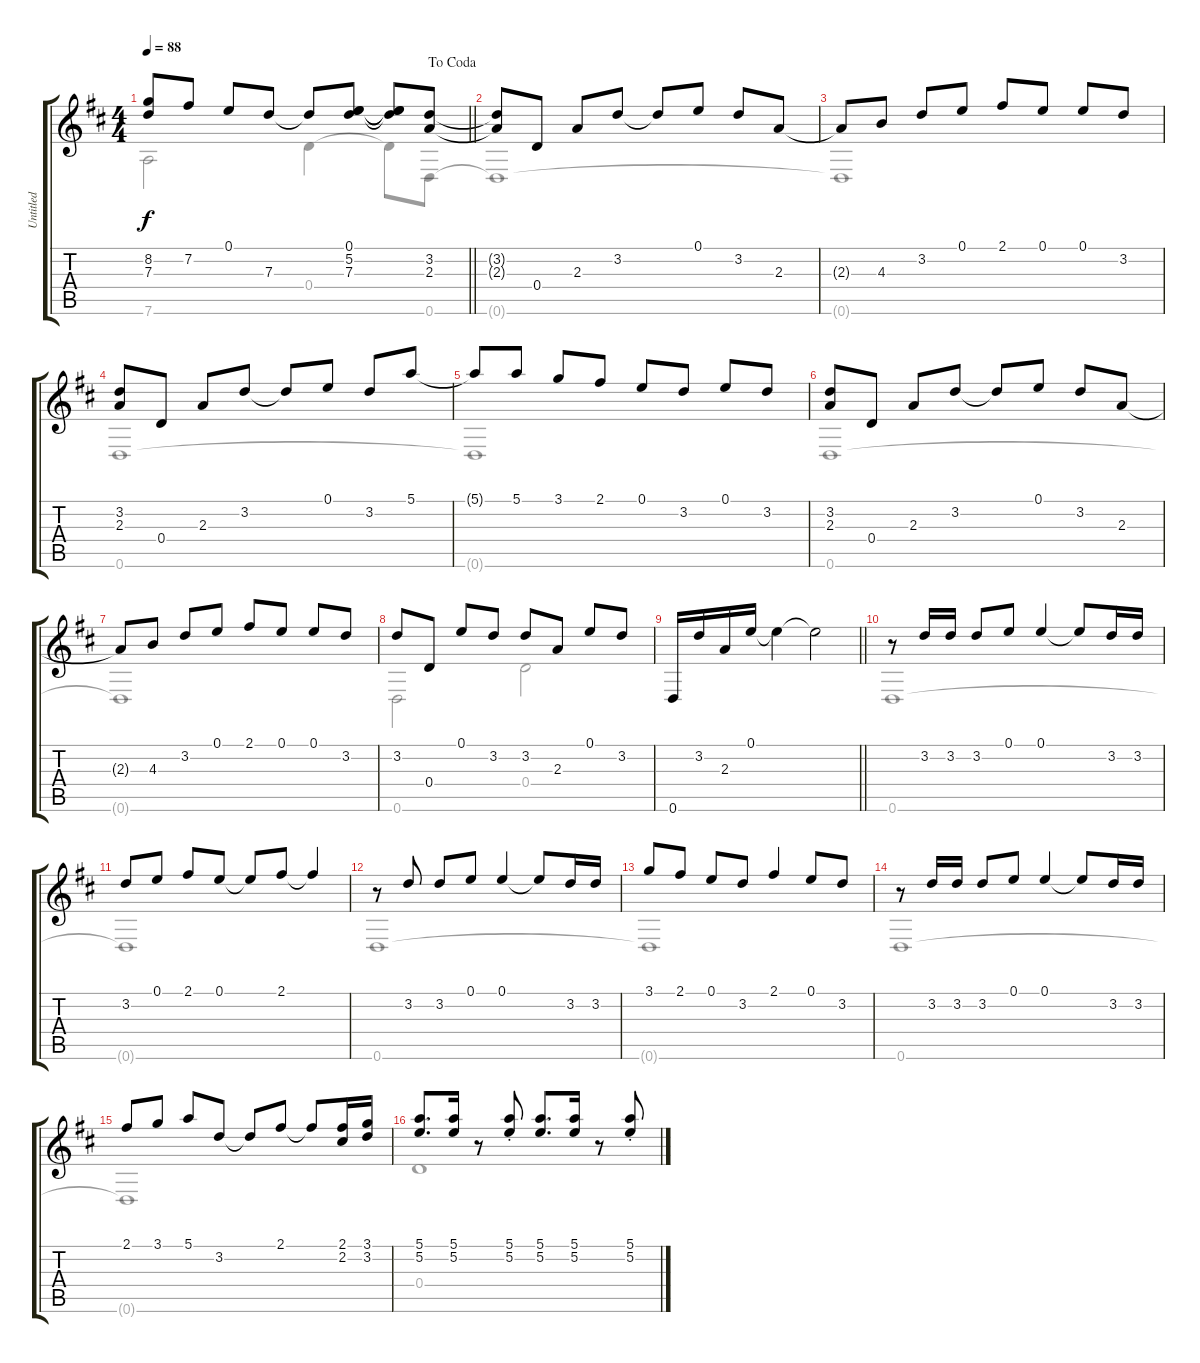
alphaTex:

\track ("Untitled" "Untitled") {instrument acousticguitarnylon}
\staff {score tabs}
\tuning (E4 B3 G3 D3 A2 D2) {hide}
\voice
\ts (4 4)
\jump dacoda
\tempo 88
\clef g2
\barLineRight lightlight
\ks d
(8.2 7.3).8{dy f} 7.2.8 0.1.8 7.3.8 7.3{t}.8 (0.1 5.2 7.3).8 (0.1{t} 5.2{t} 7.3{t}).8 (3.2 2.3).8 |
(3.2{t} 2.3{t}).8 0.4.8 2.3.8 3.2.8 3.2{t}.8 0.1.8 3.2.8 2.3.8 |
2.3{t}.8 4.3.8 3.2.8 0.1.8 2.1.8 0.1.8 0.1.8 3.2.8 |
(3.2 2.3).8 0.4.8 2.3.8 3.2.8 3.2{t}.8 0.1.8 3.2.8 5.1.8 |
5.1{t}.8 5.1.8 3.1.8 2.1.8 0.1.8 3.2.8 0.1.8 3.2.8 |
(3.2 2.3).8 0.4.8 2.3.8 3.2.8 3.2{t}.8 0.1.8 3.2.8 2.3.8 |
2.3{t}.8 4.3.8 3.2.8 0.1.8 2.1.8 0.1.8 0.1.8 3.2.8 |
3.2.8 0.4.8 0.1.8 3.2.8 3.2.8 2.3.8 0.1.8 3.2.8 |
\barLineRight lightlight
0.6.16 3.2.16 2.3.16 0.1.16 0.1{t}.4 0.1{t}.2 |
r.8 3.2.16 3.2.16 3.2.8 0.1.8 0.1.4 0.1{t}.8 3.2.16 3.2.16 |
3.2.8 0.1.8 2.1.8 0.1.8 0.1{t}.8 2.1.8 2.1{t}.4 |
r.8 3.2.8 3.2.8 0.1.8 0.1.4 0.1{t}.8 3.2.16 3.2.16 |
3.1.8 2.1.8 0.1.8 3.2.8 2.1.4 0.1.8 3.2.8 |
r.8 3.2.16 3.2.16 3.2.8 0.1.8 0.1.4 0.1{t}.8 3.2.16 3.2.16 |
2.1.8 3.1.8 5.1.8 3.2.8 3.2{t}.8 2.1.8 2.1{t}.8 (2.1 2.2).16 (3.1 3.2).16 |
(5.1 5.2).8{d} (5.1 5.2).16 r.8 (5.1{st} 5.2{st}).8 (5.1 5.2).8{d} (5.1 5.2).16 r.8 (5.1{st} 5.2{st}).8
\voice
\clef g2
\ottava regular
\simile none
\barLineRight lightlight
\ks d
7.6.2{dy f} 0.4.4 0.4{t}.8 0.6.8 |
0.6{t}.1 |
0.6{t}.1 |
0.6.1 |
0.6{t}.1 |
0.6.1 |
0.6{t}.1 |
0.6.2 0.4.2 |
\barLineRight lightlight
|
0.6.1 |
0.6{t}.1 |
0.6.1 |
0.6{t}.1 |
0.6.1 |
0.6{t}.1 |
0.4.1
